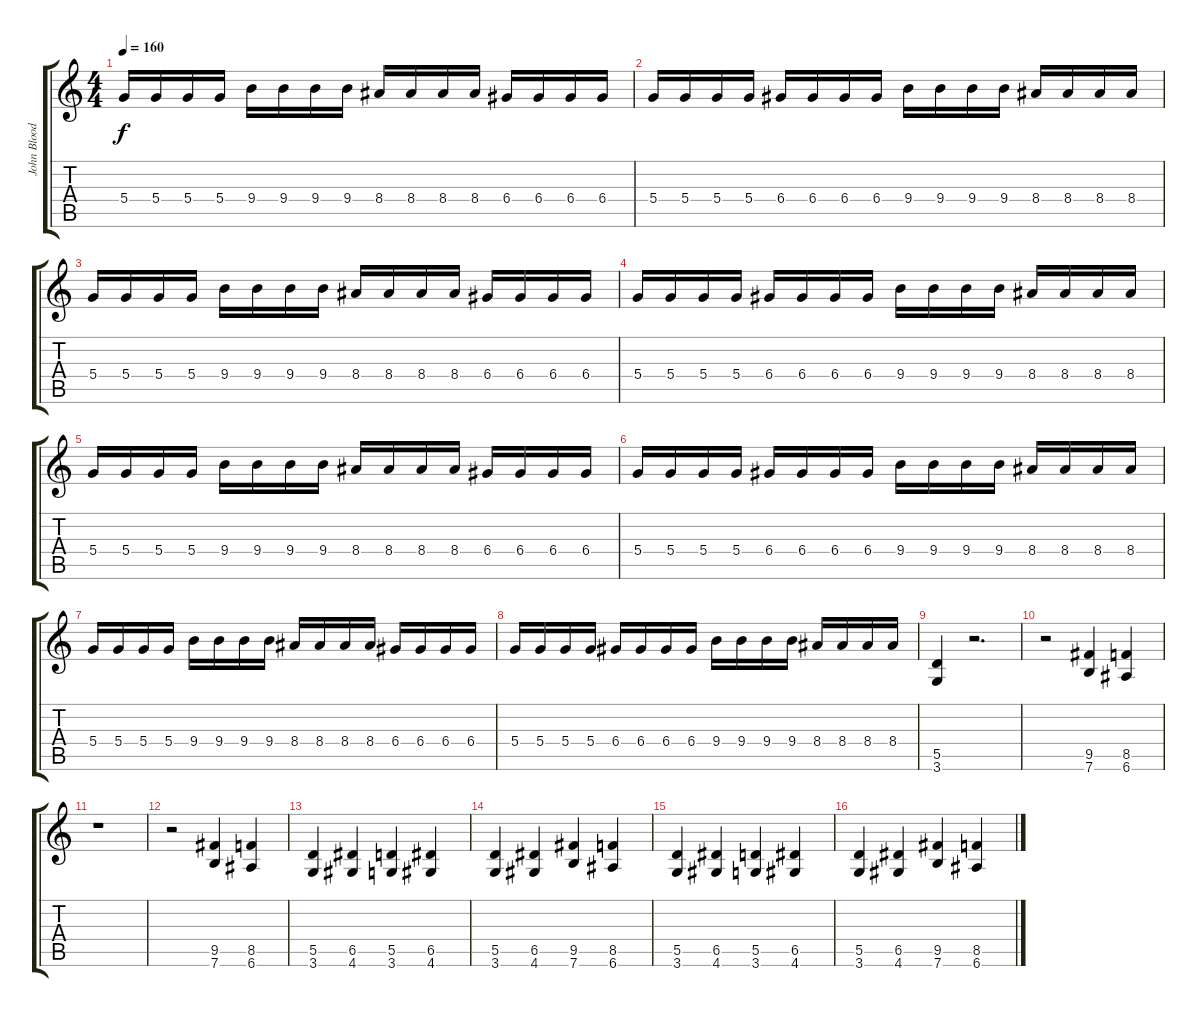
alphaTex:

\track ("John Bloodsucker" "John Blood") {instrument distortionguitar}
\staff {score tabs}
\tuning (E4 B3 G3 D3 A2 E2) {hide}
\ts (4 4)
\tempo 160
\clef g2
\ks c
5.4.16{dy f} 5.4.16 5.4.16 5.4.16 9.4.16 9.4.16 9.4.16 9.4.16 8.4.16 8.4.16 8.4.16 8.4.16 6.4.16 6.4.16 6.4.16 6.4.16 |
5.4.16 5.4.16 5.4.16 5.4.16 6.4.16 6.4.16 6.4.16 6.4.16 9.4.16 9.4.16 9.4.16 9.4.16 8.4.16 8.4.16 8.4.16 8.4.16 |
5.4.16 5.4.16 5.4.16 5.4.16 9.4.16 9.4.16 9.4.16 9.4.16 8.4.16 8.4.16 8.4.16 8.4.16 6.4.16 6.4.16 6.4.16 6.4.16 |
5.4.16 5.4.16 5.4.16 5.4.16 6.4.16 6.4.16 6.4.16 6.4.16 9.4.16 9.4.16 9.4.16 9.4.16 8.4.16 8.4.16 8.4.16 8.4.16 |
5.4.16 5.4.16 5.4.16 5.4.16 9.4.16 9.4.16 9.4.16 9.4.16 8.4.16 8.4.16 8.4.16 8.4.16 6.4.16 6.4.16 6.4.16 6.4.16 |
5.4.16 5.4.16 5.4.16 5.4.16 6.4.16 6.4.16 6.4.16 6.4.16 9.4.16 9.4.16 9.4.16 9.4.16 8.4.16 8.4.16 8.4.16 8.4.16 |
5.4.16 5.4.16 5.4.16 5.4.16 9.4.16 9.4.16 9.4.16 9.4.16 8.4.16 8.4.16 8.4.16 8.4.16 6.4.16 6.4.16 6.4.16 6.4.16 |
5.4.16 5.4.16 5.4.16 5.4.16 6.4.16 6.4.16 6.4.16 6.4.16 9.4.16 9.4.16 9.4.16 9.4.16 8.4.16 8.4.16 8.4.16 8.4.16 |
(5.5 3.6).4 r.2{d} |
r.2 (9.5 7.6).4 (8.5 6.6).4 |
r.1 |
r.2 (9.5 7.6).4 (8.5 6.6).4 |
(5.5 3.6).4 (6.5 4.6).4 (5.5 3.6).4 (6.5 4.6).4 |
(5.5 3.6).4 (6.5 4.6).4 (9.5 7.6).4 (8.5 6.6).4 |
(5.5 3.6).4 (6.5 4.6).4 (5.5 3.6).4 (6.5 4.6).4 |
(5.5 3.6).4 (6.5 4.6).4 (9.5 7.6).4 (8.5 6.6).4
